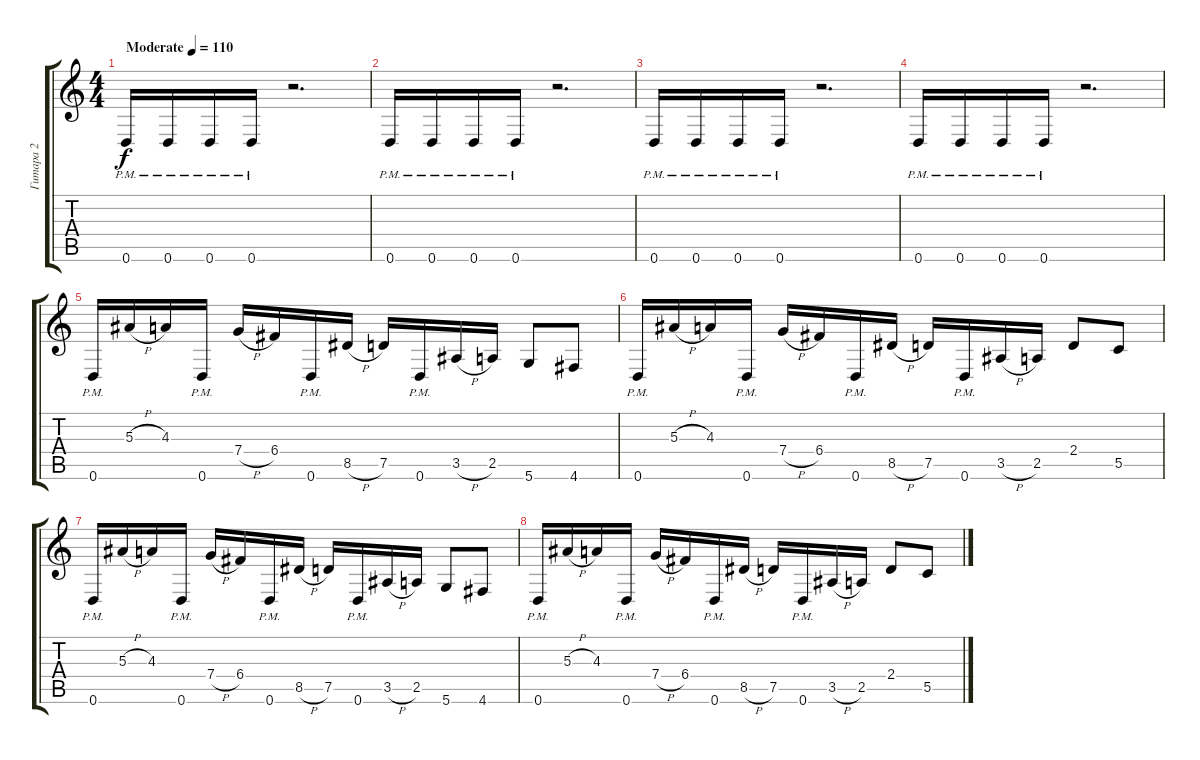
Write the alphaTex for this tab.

\track ("Гитара 2" "Гитара 2") {instrument overdrivenguitar}
\staff {score tabs}
\tuning (D4 A3 F3 C3 G2 D2) {hide}
\ts (4 4)
\tempo (110 "Moderate")
\clef g2
\ks c
0.6{pm}.16{dy f instrument overdrivenguitar} 0.6{pm}.16 0.6{pm}.16 0.6{pm}.16 r.2{d} |
0.6{pm}.16 0.6{pm}.16 0.6{pm}.16 0.6{pm}.16 r.2{d} |
0.6{pm}.16 0.6{pm}.16 0.6{pm}.16 0.6{pm}.16 r.2{d} |
0.6{pm}.16 0.6{pm}.16 0.6{pm}.16 0.6{pm}.16 r.2{d} |
0.6{pm}.16 5.3{h}.16 4.3.16 0.6{pm}.16 7.4{h}.16 6.4.16 0.6{pm}.16 8.5{h}.16 7.5.16 0.6{pm}.16 3.5{h}.16 2.5.16 5.6.8 4.6.8 |
0.6{pm}.16 5.3{h}.16 4.3.16 0.6{pm}.16 7.4{h}.16 6.4.16 0.6{pm}.16 8.5{h}.16 7.5.16 0.6{pm}.16 3.5{h}.16 2.5.16 2.4.8 5.5.8 |
0.6{pm}.16 5.3{h}.16 4.3.16 0.6{pm}.16 7.4{h}.16 6.4.16 0.6{pm}.16 8.5{h}.16 7.5.16 0.6{pm}.16 3.5{h}.16 2.5.16 5.6.8 4.6.8 |
0.6{pm}.16 5.3{h}.16 4.3.16 0.6{pm}.16 7.4{h}.16 6.4.16 0.6{pm}.16 8.5{h}.16 7.5.16 0.6{pm}.16 3.5{h}.16 2.5.16 2.4.8 5.5.8
